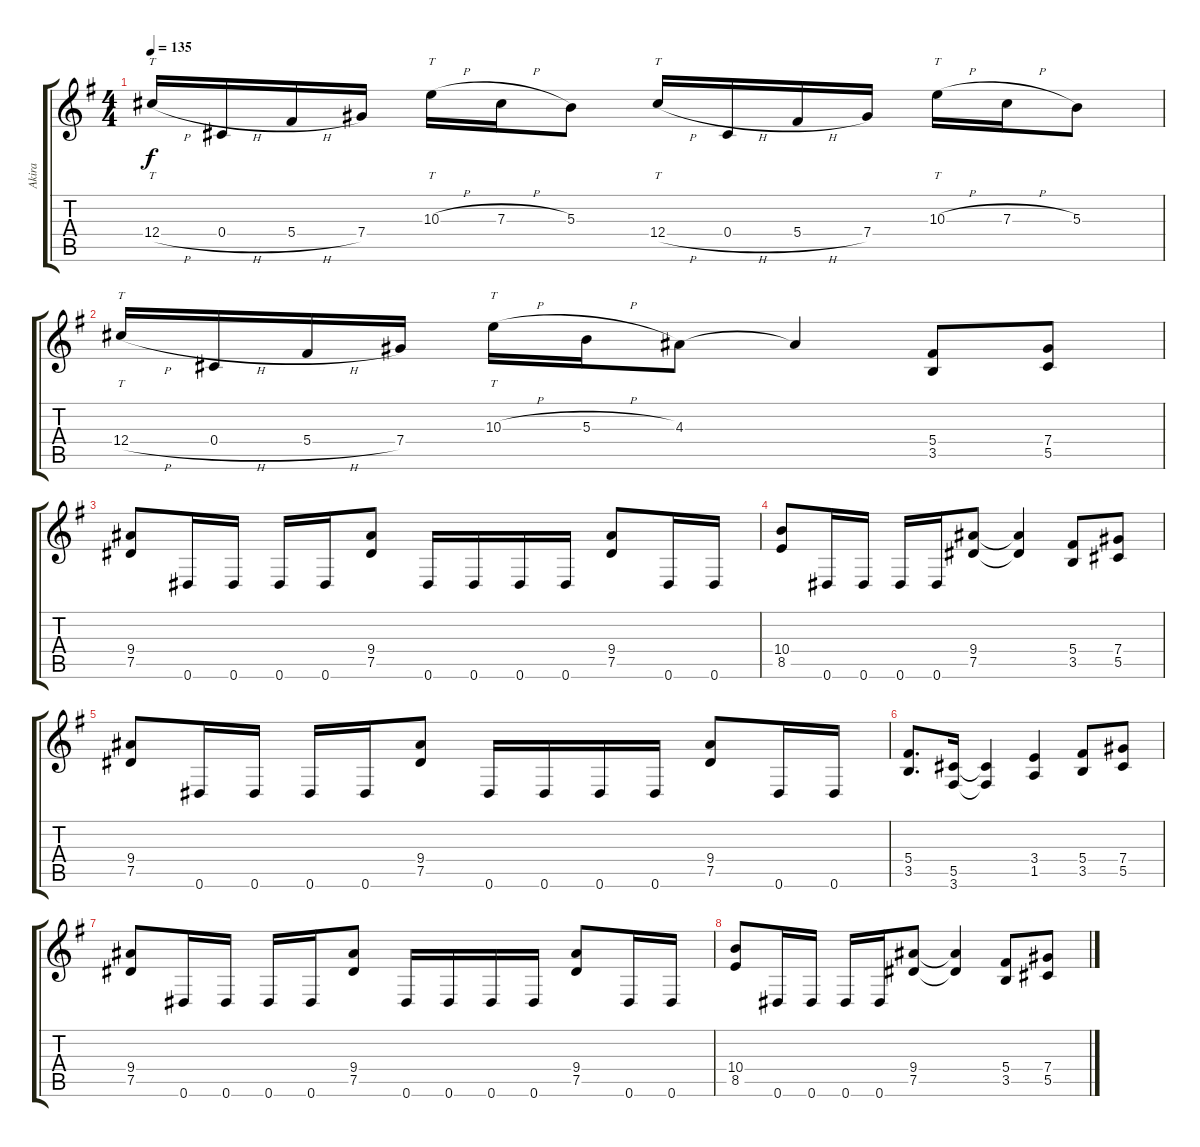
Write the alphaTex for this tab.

\track ("Akira" "Akira") {instrument distortionguitar}
\staff {score tabs}
\tuning (Eb4 Bb3 Gb3 Db3 Ab2 Eb2) {hide}
\ts (4 4)
\tempo 135
\clef g2
\ks g
12.4{h}.16{tt dy f} 0.4{h}.16 5.4{h}.16 7.4.16 10.3{h}.16{tt} 7.3{h}.16 5.3.8 12.4{h}.16{tt} 0.4{h}.16 5.4{h}.16 7.4.16 10.3{h}.16{tt} 7.3{h}.16 5.3.8 |
12.4{h}.16{tt} 0.4{h}.16 5.4{h}.16 7.4.16 10.3{h}.16{tt} 5.3{h}.16 4.3.8 4.3{t}.4 (5.4 3.5).8 (7.4 5.5).8 |
(9.4 7.5).8 0.6.16 0.6.16 0.6.16 0.6.16 (9.4 7.5).8 0.6.16 0.6.16 0.6.16 0.6.16 (9.4 7.5).8 0.6.16 0.6.16 |
(10.4 8.5).8 0.6.16 0.6.16 0.6.16 0.6.16 (9.4 7.5).8 (9.4{t} 7.5{t}).4 (5.4 3.5).8 (7.4 5.5).8 |
(9.4 7.5).8 0.6.16 0.6.16 0.6.16 0.6.16 (9.4 7.5).8 0.6.16 0.6.16 0.6.16 0.6.16 (9.4 7.5).8 0.6.16 0.6.16 |
(5.4 3.5).8{d} (5.5 3.6).16 (5.5{t} 3.6{t}).4 (3.4 1.5).4 (5.4 3.5).8 (7.4 5.5).8 |
(9.4 7.5).8 0.6.16 0.6.16 0.6.16 0.6.16 (9.4 7.5).8 0.6.16 0.6.16 0.6.16 0.6.16 (9.4 7.5).8 0.6.16 0.6.16 |
(10.4 8.5).8 0.6.16 0.6.16 0.6.16 0.6.16 (9.4 7.5).8 (9.4{t} 7.5{t}).4 (5.4 3.5).8 (7.4 5.5).8
